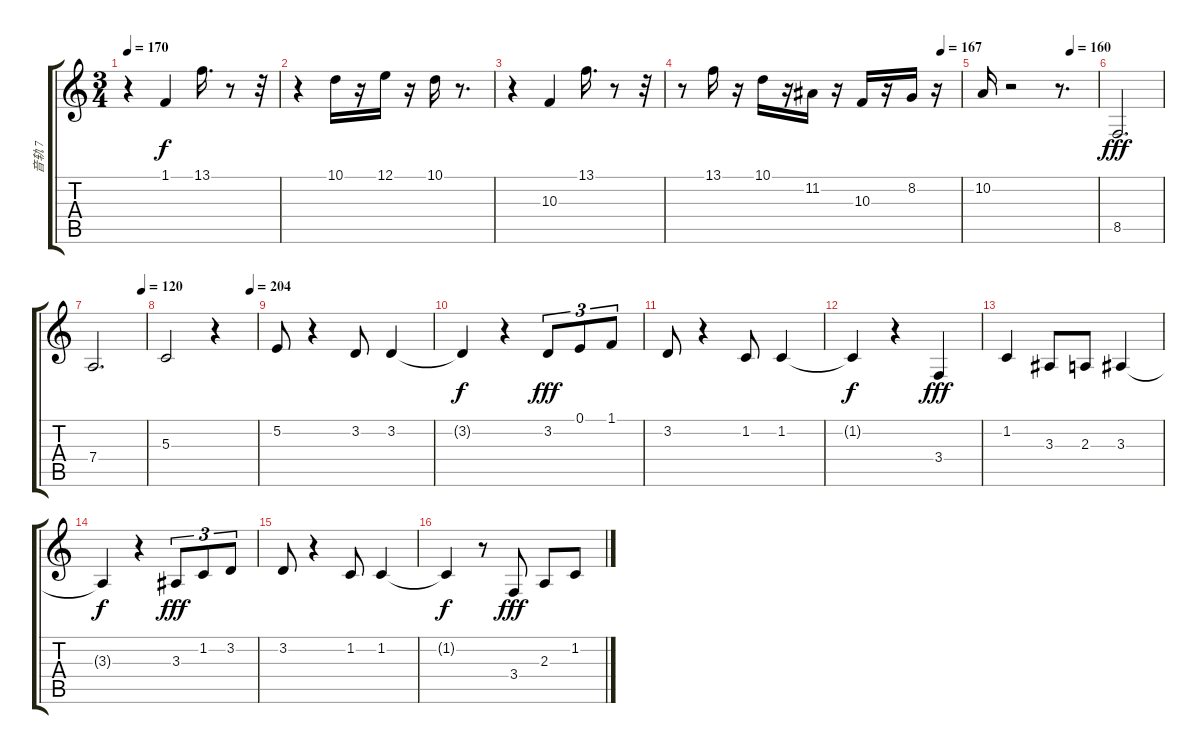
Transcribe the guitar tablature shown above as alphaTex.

\track ("音轨 7" "音轨 7") {instrument stringensemble1}
\staff {score tabs}
\tuning (E4 B3 G3 D3 A2 E2) {hide}
\ts (3 4)
\tempo 170
\clef g2
\ks c
r.4{dy f} 1.1.4 13.1.16{d} r.8 r.32 |
r.4 10.1.16 r.16 12.1.16 r.16 10.1.16 r.8{d} |
r.4 10.3.4 13.1.16{d} r.8 r.32 |
\tempo (167 0.9305555555555556)
r.8 13.1.16 r.16 10.1.16 r.16 11.2.16 r.16 10.3.16 r.16 8.2.16 r.16 |
\tempo (160 0.7638888888888888)
10.2.16 r.2 r.8{d} |
8.5.2{d dy fff} |
\tempo (120 0.9305555555555556)
7.4.2{d} |
\tempo (204 0.9305555555555556)
5.3.2 r.4 |
5.2.8 r.4 3.2.8 3.2.4 |
3.2{t}.4{dy f} r.4 3.2.8{tu (3 2) dy fff} 0.1.8{tu (3 2)} 1.1.8{tu (3 2)} |
3.2.8 r.4 1.2.8 1.2.4 |
1.2{t}.4{dy f} r.4 3.4.4{dy fff} |
1.2.4 3.3.8 2.3.8 3.3.4 |
3.3{t}.4{dy f} r.4 3.3.8{tu (3 2) dy fff} 1.2.8{tu (3 2)} 3.2.8{tu (3 2)} |
3.2.8 r.4 1.2.8 1.2.4 |
1.2{t}.4{dy f} r.8 3.4.8{dy fff} 2.3.8 1.2.8
